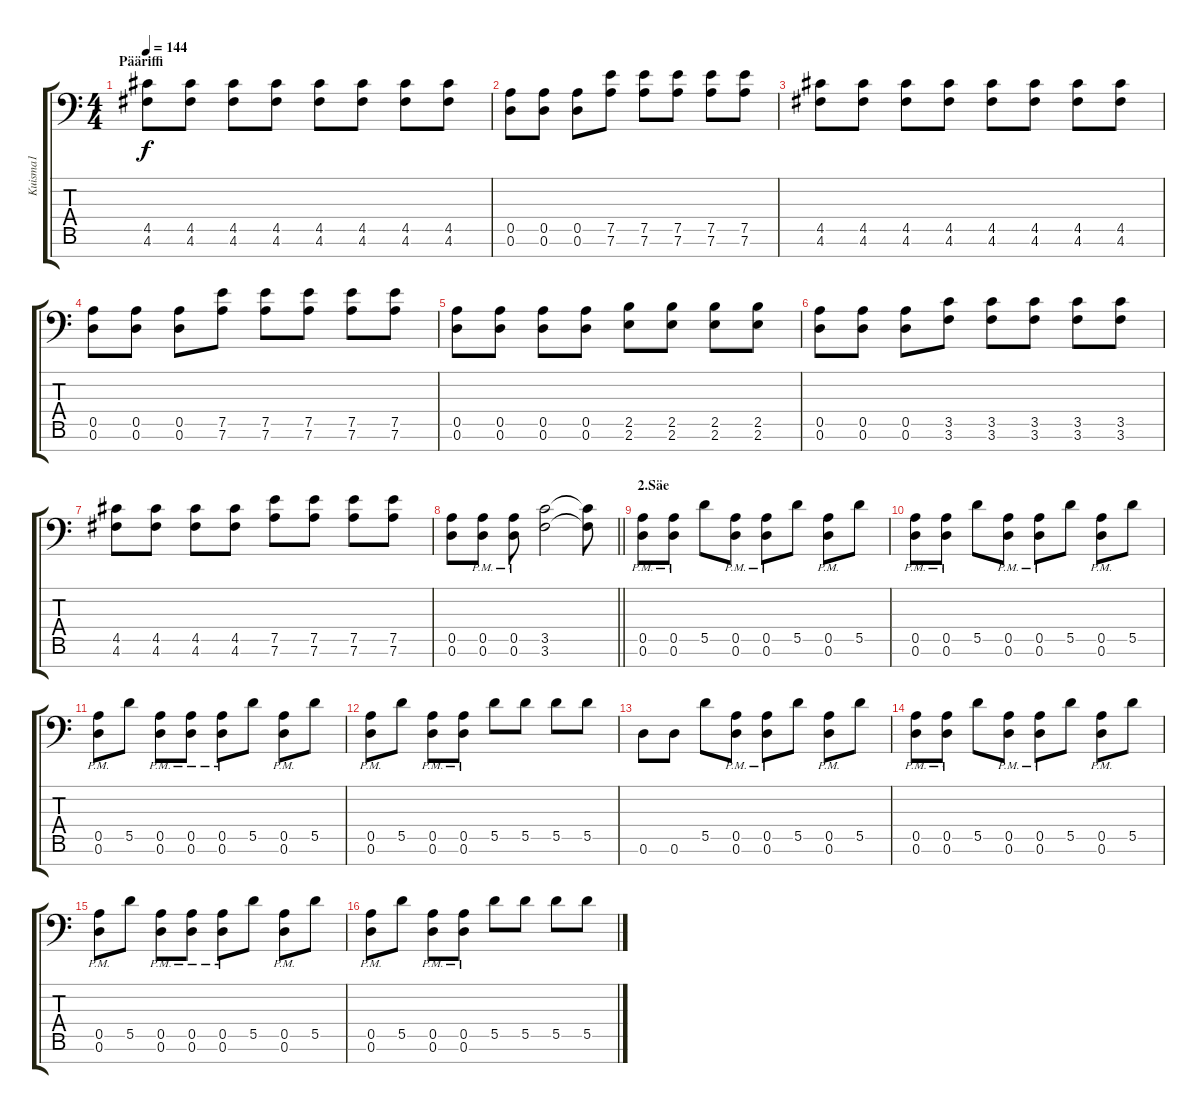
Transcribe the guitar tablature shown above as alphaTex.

\track ("Kuisma1" "Kuisma1") {instrument distortionguitar}
\staff {score tabs}
\tuning (E4 B3 G3 D3 A2 D2 A1) {hide}
\ts (4 4)
\section ("" "Pääriffi")
\tempo 144
\clef f4
\ks c
(4.5 4.6).8{dy f} (4.5 4.6).8 (4.5 4.6).8 (4.5 4.6).8 (4.5 4.6).8 (4.5 4.6).8 (4.5 4.6).8 (4.5 4.6).8 |
(0.5 0.6).8 (0.5 0.6).8 (0.5 0.6).8 (7.5 7.6).8 (7.5 7.6).8 (7.5 7.6).8 (7.5 7.6).8 (7.5 7.6).8 |
(4.5 4.6).8 (4.5 4.6).8 (4.5 4.6).8 (4.5 4.6).8 (4.5 4.6).8 (4.5 4.6).8 (4.5 4.6).8 (4.5 4.6).8 |
(0.5 0.6).8 (0.5 0.6).8 (0.5 0.6).8 (7.5 7.6).8 (7.5 7.6).8 (7.5 7.6).8 (7.5 7.6).8 (7.5 7.6).8 |
(0.5 0.6).8 (0.5 0.6).8 (0.5 0.6).8 (0.5 0.6).8 (2.5 2.6).8 (2.5 2.6).8 (2.5 2.6).8 (2.5 2.6).8 |
(0.5 0.6).8 (0.5 0.6).8 (0.5 0.6).8 (3.5 3.6).8 (3.5 3.6).8 (3.5 3.6).8 (3.5 3.6).8 (3.5 3.6).8 |
(4.5 4.6).8 (4.5 4.6).8 (4.5 4.6).8 (4.5 4.6).8 (7.5 7.6).8 (7.5 7.6).8 (7.5 7.6).8 (7.5 7.6).8 |
\barLineRight lightlight
(0.5 0.6).8 (0.5{pm} 0.6{pm}).8 (0.5{pm} 0.6{pm}).8 (3.5 3.6).2 (3.5{t} 3.6{t}).8 |
\section ("" "2.Säe")
(0.5{pm} 0.6{pm}).8 (0.5{pm} 0.6{pm}).8 5.5.8 (0.5{pm} 0.6{pm}).8 (0.5{pm} 0.6{pm}).8 5.5.8 (0.5{pm} 0.6{pm}).8 5.5.8 |
(0.5{pm} 0.6{pm}).8 (0.5{pm} 0.6{pm}).8 5.5.8 (0.5{pm} 0.6{pm}).8 (0.5{pm} 0.6{pm}).8 5.5.8 (0.5{pm} 0.6{pm}).8 5.5.8 |
(0.5{pm} 0.6{pm}).8 5.5.8 (0.5{pm} 0.6{pm}).8 (0.5{pm} 0.6{pm}).8 (0.5{pm} 0.6{pm}).8 5.5.8 (0.5{pm} 0.6{pm}).8 5.5.8 |
(0.5{pm} 0.6{pm}).8 5.5.8 (0.5{pm} 0.6{pm}).8 (0.5{pm} 0.6{pm}).8 5.5.8 5.5.8 5.5.8 5.5.8 |
0.6.8 0.6.8 5.5.8 (0.5{pm} 0.6{pm}).8 (0.5{pm} 0.6{pm}).8 5.5.8 (0.5{pm} 0.6{pm}).8 5.5.8 |
(0.5{pm} 0.6{pm}).8 (0.5{pm} 0.6{pm}).8 5.5.8 (0.5{pm} 0.6{pm}).8 (0.5{pm} 0.6{pm}).8 5.5.8 (0.5{pm} 0.6{pm}).8 5.5.8 |
(0.5{pm} 0.6{pm}).8 5.5.8 (0.5{pm} 0.6{pm}).8 (0.5{pm} 0.6{pm}).8 (0.5{pm} 0.6{pm}).8 5.5.8 (0.5{pm} 0.6{pm}).8 5.5.8 |
(0.5{pm} 0.6{pm}).8 5.5.8 (0.5{pm} 0.6{pm}).8 (0.5{pm} 0.6{pm}).8 5.5.8 5.5.8 5.5.8 5.5.8
